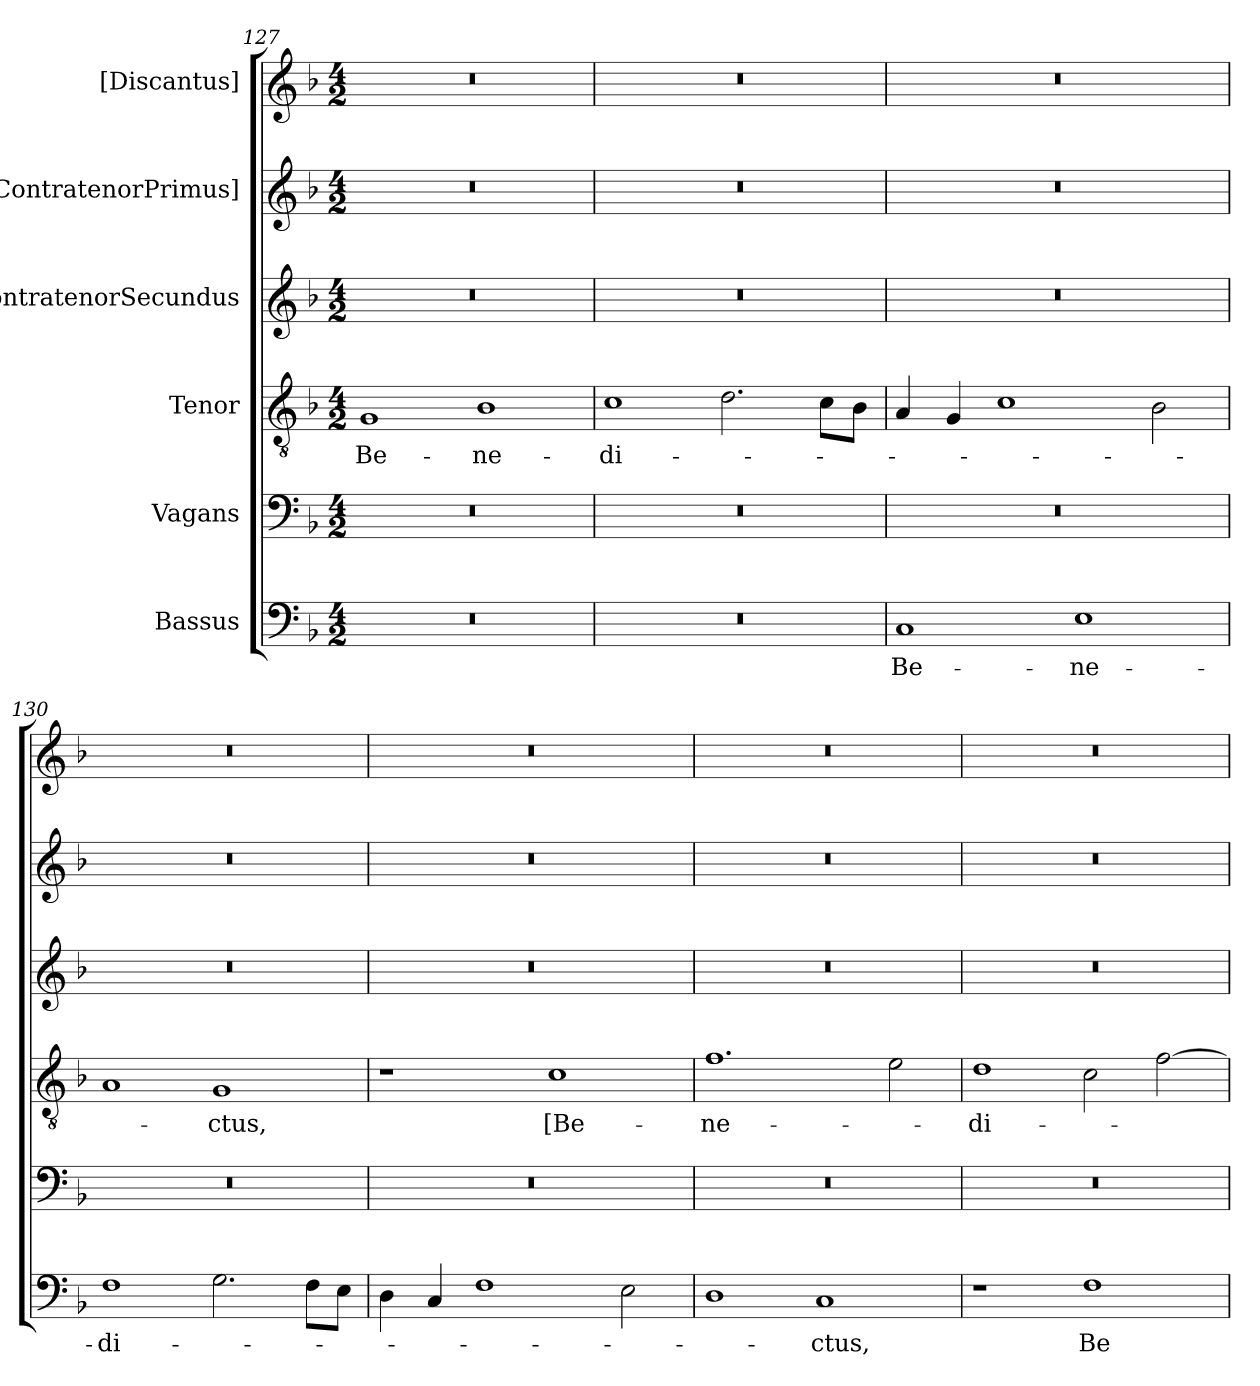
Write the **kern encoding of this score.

**kern	**text	**kern	**kern	**text	**kern	**kern	**kern
*part6	*part6	*part5	*part4	*part4	*part3	*part2	*part1
*staff6	*staff6	*staff5	*staff4	*staff4	*staff3	*staff2	*staff1
*I"Bassus	*	*I"Vagans	*I"Tenor	*	*I"ContratenorSecundus	*I"[ContratenorPrimus]	*I"[Discantus]
*clefF4	*	*clefF4	*clefGv2	*	*clefG2	*clefG2	*clefG2
*k[b-]	*	*k[b-]	*k[b-]	*	*k[b-]	*k[b-]	*k[b-]
*M4/2	*	*M4/2	*M4/2	*	*M4/2	*M4/2	*M4/2
=127	=127	=127	=127	=127	=127	=127	=127
0r	.	0r	1G/	Be-	0r	0r	0r
.	.	.	1B-\	-ne-	.	.	.
=128	=128	=128	=128	=128	=128	=128	=128
0r	.	0r	1c\	-di-	0r	0r	0r
.	.	.	2.d\	.	.	.	.
.	.	.	8c\L	.	.	.	.
.	.	.	8B-\J	.	.	.	.
=129	=129	=129	=129	=129	=129	=129	=129
1C/	Be-	0r	4A/	.	0r	0r	0r
.	.	.	4G/	.	.	.	.
.	.	.	1c\	.	.	.	.
1E\	-ne-	.	.	.	.	.	.
.	.	.	2B-\	.	.	.	.
=130	=130	=130	=130	=130	=130	=130	=130
1F\	-di-	0r	1A/	.	0r	0r	0r
2.G\	.	.	1G/	-ctus,	.	.	.
8F\L	.	.	.	.	.	.	.
8E\J	.	.	.	.	.	.	.
=131	=131	=131	=131	=131	=131	=131	=131
4D\	.	0r	1r	.	0r	0r	0r
4C/	.	.	.	.	.	.	.
1F\	.	.	.	.	.	.	.
.	.	.	1c\	[Be-	.	.	.
2E\	.	.	.	.	.	.	.
=132	=132	=132	=132	=132	=132	=132	=132
1D\	.	0r	1.f\	-ne-	0r	0r	0r
1C/	-ctus,	.	.	.	.	.	.
.	.	.	2e\	.	.	.	.
=133	=133	=133	=133	=133	=133	=133	=133
1r	.	0r	1d\	-di-	0r	0r	0r
1F\	Be-	.	2c\	.	.	.	.
.	.	.	[2f\	.	.	.	.
=	=	=	=	=	=	=	=
*-	*-	*-	*-	*-	*-	*-	*-
